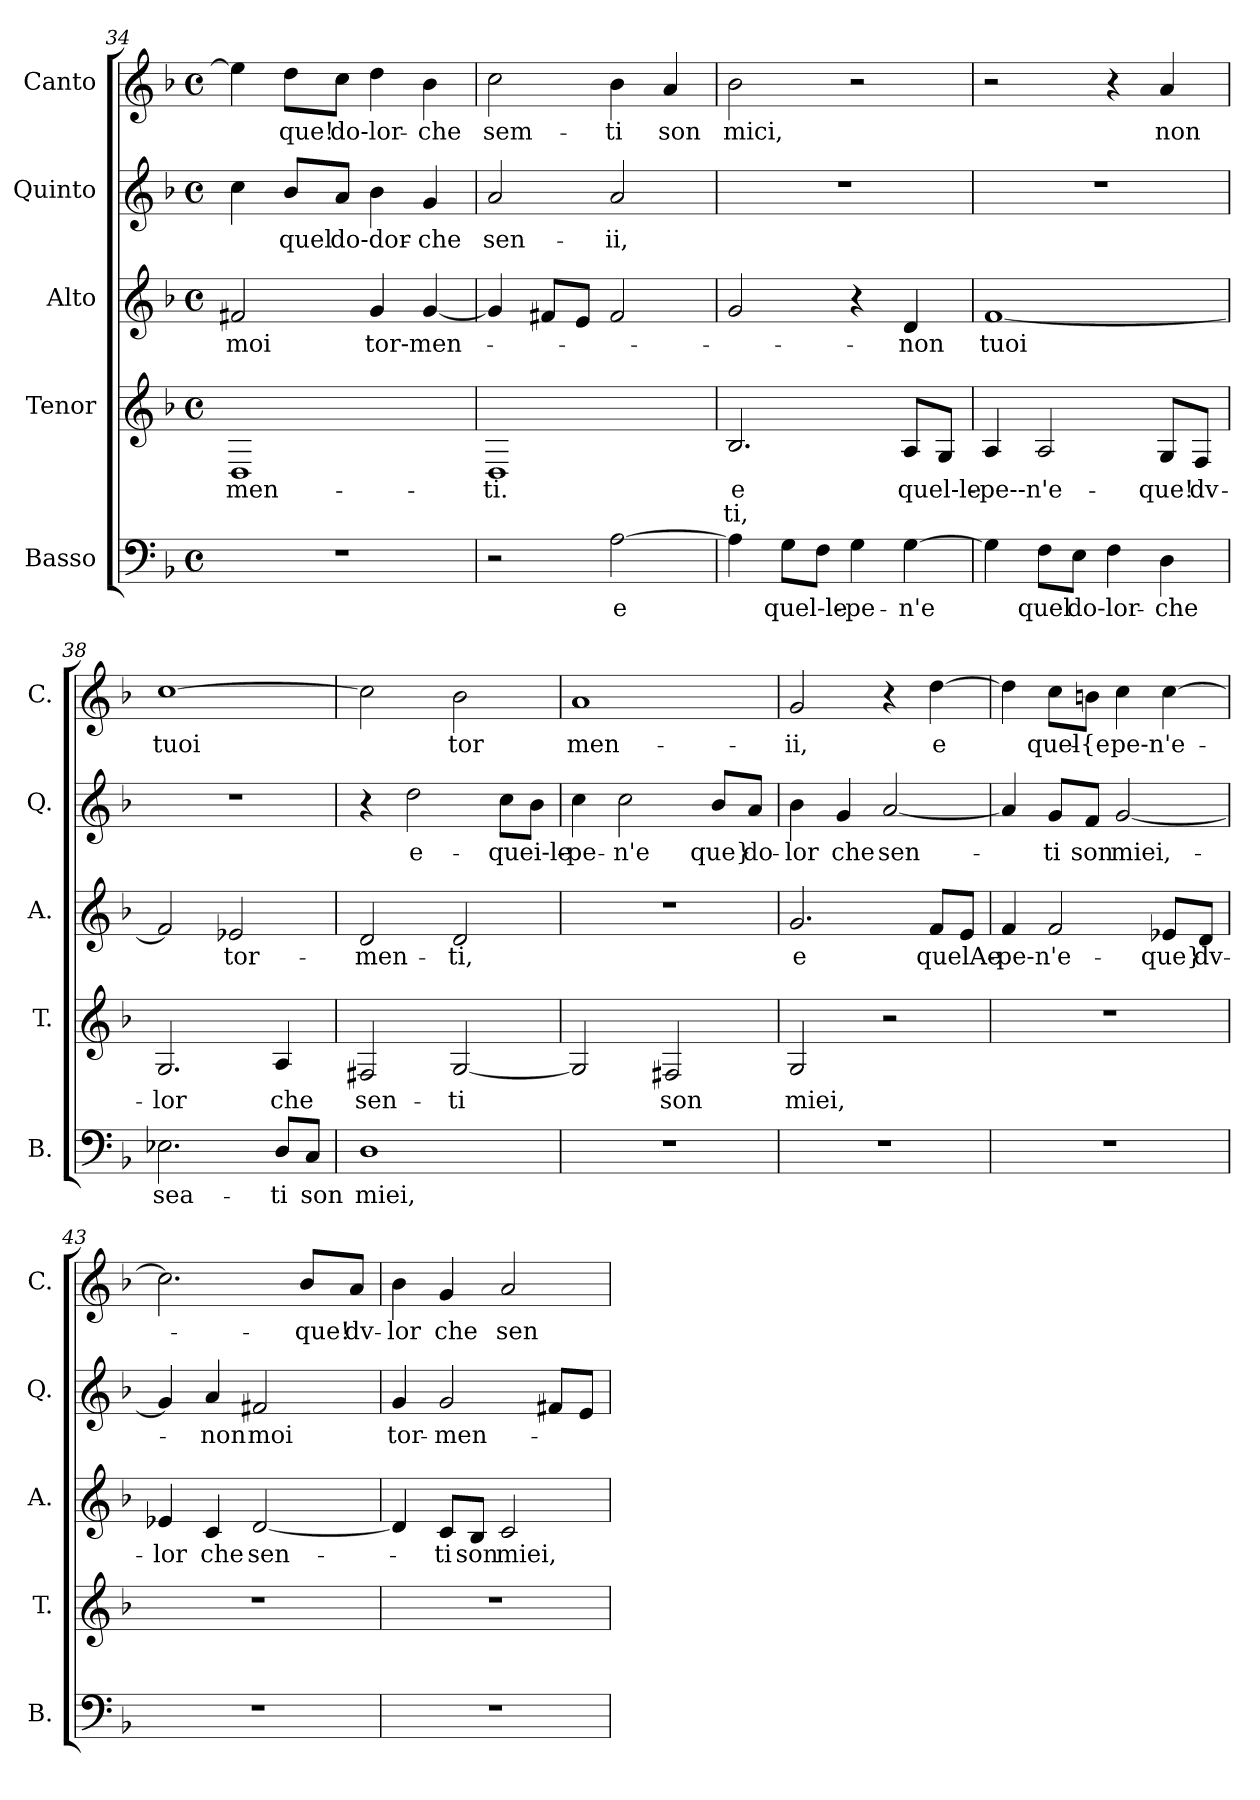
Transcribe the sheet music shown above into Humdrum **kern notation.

**kern	**text	**kern	**text	**text	**kern	**text	**kern	**text	**kern	**text
*part5	*part5	*part4	*part4	*part4	*part3	*part3	*part2	*part2	*part1	*part1
*staff5	*staff5	*staff4	*staff4	*staff4	*staff3	*staff3	*staff2	*staff2	*staff1	*staff1
*I"Basso	*	*I"Tenor	*	*	*I"Alto	*	*I"Quinto	*	*I"Canto	*
*I'B.	*	*I'T.	*	*	*I'A.	*	*I'Q.	*	*I'C.	*
*clefF4	*	*clefG2	*	*	*clefG2	*	*clefG2	*	*clefG2	*
*k[b-]	*	*k[b-]	*	*	*k[b-]	*	*k[b-]	*	*k[b-]	*
*F:	*	*F:	*	*	*F:	*	*F:	*	*F:	*
*M4/4	*	*M4/4	*	*	*M4/4	*	*M4/4	*	*M4/4	*
*met(c)	*	*met(c)	*	*	*met(c)	*	*met(c)	*	*met(c)	*
=34	=34	=34	=34	=34	=34	=34	=34	=34	=34	=34
!	!	!	!LO:LY:b	!	!	!LO:LY:b	!	!	!	!
1r	.	1D	-men-	.	2f#X/	-moi	4cc\	.	4ee-\]	.
!	!	!	!	!	!	!	!	!LO:LY:b	!	!LO:LY:b
.	.	.	.	.	.	.	8b-/L	-quel	8dd\L	-que!
!	!	!	!	!	!	!	!	!LO:LY:b	!	!LO:LY:b
.	.	.	.	.	.	.	8a/J	-do-dor-	8cc\J	-do-lor-
!	!	!	!	!	!	!LO:LY:b	!	!	!	!
.	.	.	.	.	4g/	-tor-men-	4b-\	.	4dd\	.
!	!	!	!	!	!	!	!	!LO:LY:b	!	!LO:LY:b
.	.	.	.	.	[4g/	.	4g/	-che	4b-\	-che
=35	=35	=35	=35	=35	=35	=35	=35	=35	=35	=35
!	!	!	!LO:LY:b	!	!	!	!	!LO:LY:b	!	!LO:LY:b
2r	.	1D	-ti.	.	4g/]	.	2a/	-sen-	2cc\	-sem-
.	.	.	.	.	8f#X/L	.	.	.	.	.
.	.	.	.	.	8e/J	.	.	.	.	.
!	!LO:LY:b	!	!	!	!	!	!	!LO:LY:b	!	!LO:LY:b
[2A\	-e	.	.	.	2f#/	.	2a/	-ii,	4b-\	-ti
!	!	!	!	!	!	!	!	!	!	!LO:LY:b
.	.	.	.	.	.	.	.	.	4a/	-son
=36	=36	=36	=36	=36	=36	=36	=36	=36	=36	=36
!	!	!	!LO:LY:b	!LO:LY:b	!	!	!	!	!	!LO:LY:b
4A\]	.	2.B-/	-e	-ti,	2g/	.	1r	.	2b-\	-mici,
!	!LO:LY:b	!	!	!	!	!	!	!	!	!
8G\L	-quel-le-	.	.	.	.	.	.	.	.	.
8F\J	.	.	.	.	.	.	.	.	.	.
!	!LO:LY:b	!	!	!	!	!	!	!	!	!
4G\	-pe-	.	.	.	4r	.	.	.	2r	.
!	!LO:LY:b	!	!LO:LY:b	!	!	!LO:LY:b	!	!	!	!
[4G\	-n'e	8A/L	-quel-le-	.	4d/	-non	.	.	.	.
.	.	8G/J	.	.	.	.	.	.	.	.
!!LO:LB:g=z
=37	=37	=37	=37	=37	=37	=37	=37	=37	=37	=37
!	!	!	!LO:LY:b	!	!	!LO:LY:b	!	!	!	!
4G\]	.	4A/	-pe--n'e-	.	[1f	-tuoi	1r	.	2r	.
!	!LO:LY:b	!	!	!	!	!	!	!	!	!
8F\L	-quel	2A/	.	.	.	.	.	.	.	.
!	!LO:LY:b	!	!	!	!	!	!	!	!	!
8E\J	-do-lor-	.	.	.	.	.	.	.	.	.
4F\	.	.	.	.	.	.	.	.	4r	.
!	!LO:LY:b	!	!LO:LY:b	!	!	!	!	!	!	!LO:LY:b
4D\	-che	8G/L	-que!	.	.	.	.	.	4a/	-non
!	!	!	!LO:LY:b	!	!	!	!	!	!	!
.	.	8F/J	-dv-	.	.	.	.	.	.	.
=38	=38	=38	=38	=38	=38	=38	=38	=38	=38	=38
!	!LO:LY:b	!	!LO:LY:b	!	!	!	!	!	!	!LO:LY:b
2.E-X\	-sea-	2.G/	-lor	.	2f/]	.	1r	.	[1cc	-tuoi
!	!	!	!	!	!	!LO:LY:b	!	!	!	!
.	.	.	.	.	2e-X/	-tor-	.	.	.	.
!	!LO:LY:b	!	!LO:LY:b	!	!	!	!	!	!	!
8D/L	-ti	4A/	-che	.	.	.	.	.	.	.
!	!LO:LY:b	!	!	!	!	!	!	!	!	!
8C/J	-son	.	.	.	.	.	.	.	.	.
=39	=39	=39	=39	=39	=39	=39	=39	=39	=39	=39
!	!LO:LY:b	!	!LO:LY:b	!	!	!LO:LY:b	!	!	!	!
1D	-miei,	2F#X/	-sen-	.	2d/	-men-	4r	.	2cc\]	.
!	!	!	!	!	!	!	!	!LO:LY:b	!	!
.	.	.	.	.	.	.	2dd\	-e-	.	.
!	!	!	!LO:LY:b	!	!	!LO:LY:b	!	!	!	!LO:LY:b
.	.	[2G/	-ti	.	2d/	-ti,	.	.	2b-\	-tor
!	!	!	!	!	!	!	!	!LO:LY:b	!	!
.	.	.	.	.	.	.	8cc\L	-quei-le-	.	.
.	.	.	.	.	.	.	8b-\J	.	.	.
=40	=40	=40	=40	=40	=40	=40	=40	=40	=40	=40
!	!	!	!	!	!	!	!	!LO:LY:b	!	!LO:LY:b
1r	.	2G/]	.	.	1r	.	4cc\	-pe-	1a	-men-
!	!	!	!	!	!	!	!	!LO:LY:b	!	!
.	.	.	.	.	.	.	2cc\	-n'e	.	.
!	!	!	!LO:LY:b	!	!	!	!	!	!	!
.	.	2F#X/	-son	.	.	.	.	.	.	.
!	!	!	!	!	!	!	!	!LO:LY:b	!	!
.	.	.	.	.	.	.	8b-/L	-que}	.	.
!	!	!	!	!	!	!	!	!LO:LY:b	!	!
.	.	.	.	.	.	.	8a/J	-do-	.	.
=41	=41	=41	=41	=41	=41	=41	=41	=41	=41	=41
!	!	!	!LO:LY:b	!	!	!LO:LY:b	!	!LO:LY:b	!	!LO:LY:b
1r	.	2G/	-miei,	.	2.g/	-e	4b-\	-lor	2g/	-ii,
!	!	!	!	!	!	!	!	!LO:LY:b	!	!
.	.	.	.	.	.	.	4g/	-che	.	.
!	!	!	!	!	!	!	!	!LO:LY:b	!	!
.	.	2r	.	.	.	.	[2a/	-sen-	4r	.
!	!	!	!	!	!	!LO:LY:b	!	!	!	!LO:LY:b
.	.	.	.	.	8f/L	-quelAe-	.	.	[4dd\	-e
.	.	.	.	.	8e/J	.	.	.	.	.
=42	=42	=42	=42	=42	=42	=42	=42	=42	=42	=42
!	!	!	!	!	!	!LO:LY:b	!	!	!	!
1r	.	1r	.	.	4f/	-pe-n'e-	4a/]	.	4dd\]	.
!	!	!	!	!	!	!	!	!LO:LY:b	!	!LO:LY:b
.	.	.	.	.	2f/	.	8g/L	-ti	8cc\L	-quel-
!	!	!	!	!	!	!	!	!LO:LY:b	!	!LO:LY:b
.	.	.	.	.	.	.	8f/J	-son	8bn\J	-{e
!	!	!	!	!	!	!	!	!LO:LY:b	!	!LO:LY:b
.	.	.	.	.	.	.	[2g/	-miei,-	4cc\	-pe-n'e-
!	!	!	!	!	!	!LO:LY:b	!	!	!	!
.	.	.	.	.	8e-X/L	-que}	.	.	[4cc\	.
!	!	!	!	!	!	!LO:LY:b	!	!	!	!
.	.	.	.	.	8d/J	-dv-	.	.	.	.
!!LO:PB:g=z
=43	=43	=43	=43	=43	=43	=43	=43	=43	=43	=43
!	!	!	!	!	!	!LO:LY:b	!	!	!	!
1r	.	1r	.	.	4e-X/	-lor	4g/]	.	2.cc\]	.
!	!	!	!	!	!	!LO:LY:b	!	!LO:LY:b	!	!
.	.	.	.	.	4c/	-che	4a/	-non	.	.
!	!	!	!	!	!	!LO:LY:b	!	!LO:LY:b	!	!
.	.	.	.	.	[2d/	-sen-	2f#X/	-moi	.	.
!	!	!	!	!	!	!	!	!	!	!LO:LY:b
.	.	.	.	.	.	.	.	.	8b-/L	-que!
!	!	!	!	!	!	!	!	!	!	!LO:LY:b
.	.	.	.	.	.	.	.	.	8a/J	-dv-
=44	=44	=44	=44	=44	=44	=44	=44	=44	=44	=44
!	!	!	!	!	!	!	!	!LO:LY:b	!	!LO:LY:b
1r	.	1r	.	.	4d/]	.	4g/	-tor-	4b-\	-lor
!	!	!	!	!	!	!LO:LY:b	!	!LO:LY:b	!	!LO:LY:b
.	.	.	.	.	8c/L	-ti	2g/	-men-	4g/	-che
!	!	!	!	!	!	!LO:LY:b	!	!	!	!
.	.	.	.	.	8B-/J	-son	.	.	.	.
!	!	!	!	!	!	!LO:LY:b	!	!	!	!LO:LY:b
.	.	.	.	.	2c/	-miei,	.	.	2a/	-sen-
.	.	.	.	.	.	.	8f#X/L	.	.	.
.	.	.	.	.	.	.	8e/J	.	.	.
=	=	=	=	=	=	=	=	=	=	=
*-	*-	*-	*-	*-	*-	*-	*-	*-	*-	*-
